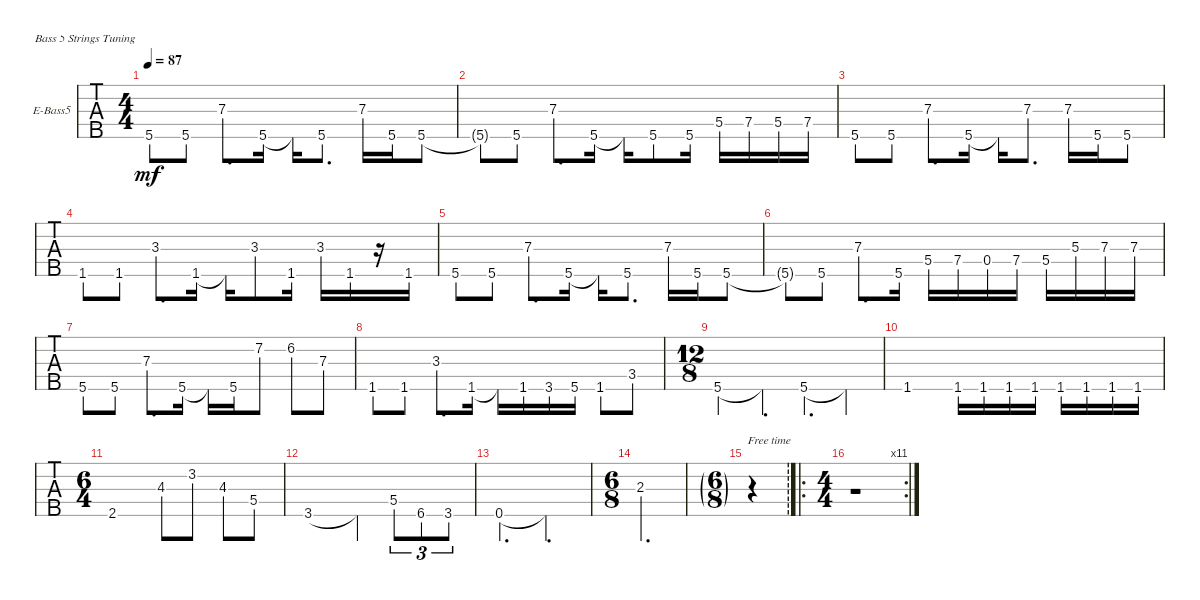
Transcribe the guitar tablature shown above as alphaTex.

\defaultSystemsLayout 4
\bracketExtendMode groupsimilarinstruments
\firstSystemTrackNameOrientation horizontal
\otherSystemsTrackNameOrientation horizontal
\track ("Electric Bass" "E-Bass5") {instrument electricbassfinger}
\staff {tabs}
\tuning (G2 D2 A1 E1 B0)
\ts (4 4)
\tempo 87
\clef f4
\ks c
5.5.8{dy mf} 5.5.8 7.3.8{d} 5.5.16 5.5{t}.16 5.5.8{d} 7.3.16 5.5.16 5.5.8 |
5.5{t}.8 5.5.8 7.3.8{d} 5.5.16 5.5{t}.16 5.5.8 5.5.16 5.4.16 7.4.16 5.4.16 7.4.16 |
5.5.8 5.5.8 7.3.8{d} 5.5.16 5.5{t}.16 7.3.8{d} 7.3.16 5.5.16 5.5.8 |
1.5.8 1.5.8 3.3.8{d} 1.5.16 1.5{t}.16 3.3.8 1.5.16 3.3.16 1.5.16 r.16 1.5.16 |
5.5.8 5.5.8 7.3.8{d} 5.5.16 5.5{t}.16 5.5.8{d} 7.3.16 5.5.16 5.5.8 |
5.5{t}.8 5.5.8 7.3.8{d} 5.5.16 5.4.16 7.4.16 0.4.16 7.4.16 5.4.16 5.3.16 7.3.16 7.3.16 |
5.5.8 5.5.8 7.3.8{d} 5.5.16 5.5{t}.16 5.5.16 7.2.8 6.2.8 7.3.8 |
1.5.8 1.5.8 3.3.8{d} 1.5.16 1.5{t}.16 1.5.16 3.5.16 5.5.16 1.5.8 3.4.8 |
\ts (12 8)
5.5.2 5.5{t}.4{d} 5.5.4{d} 5.5{t}.4 |
1.5.1 1.5.16 1.5.16{beam merge} 1.5.16 1.5.16{beam split} 1.5.16 1.5.16 1.5.16 1.5.16 |
\ts (6 4)
2.5.1 4.3.8 3.2.8 4.3.8 5.4.8 |
3.5.1 3.5{t}.4 5.4.8{tu (3 2)} 6.5.8{tu (3 2)} 3.5.8{tu (3 2)} |
0.5.2{d} 0.5{t}.2{d} |
\ts (6 8)
2.3.2{d} |
\ft
|
\ro
\rc 11
\ts (4 4)
r.1
